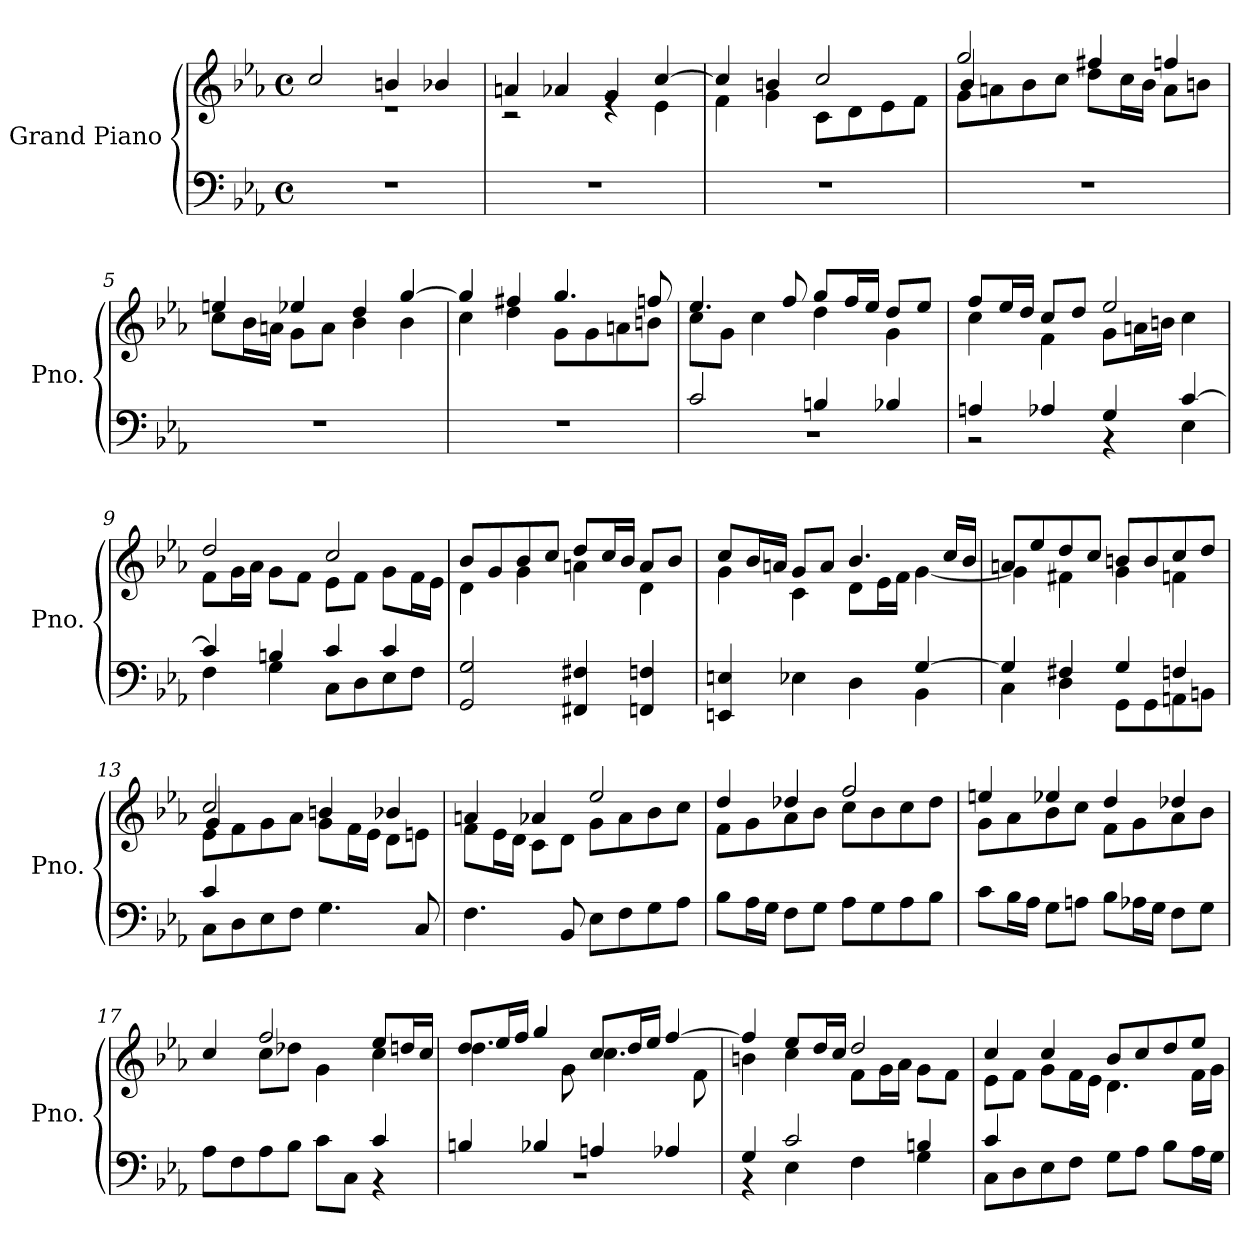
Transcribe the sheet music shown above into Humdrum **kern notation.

**kern	**kern
*part1	*part1
*staff2	*staff1
*I"Grand Piano	*
*I'Pno.	*
*clefF4	*clefG2
*k[b-e-a-]	*k[b-e-a-]
*M4/4	*M4/4
*met(c)	*met(c)
=1	=1
*	*^
1r	2cc/	1r
.	4bn/	.
.	4b-X/	.
=2	=2	=2
1r	4an/	2r
.	4a-X/	.
.	4g/	4re
.	[4cc/	4e-\
=3	=3	=3
1r	4cc/]	4f\
.	4bn/	4g\
.	2cc/	8c\L
.	.	8d\
.	.	8e-\
.	.	8f\J
=4	=4	=4
*	*	*^
1r	2gg/	8g\L	4b-/
.	.	8an\	.
.	.	8b-\	2.ryy
.	.	8cc\J	.
.	4ff#X/	8dd\L	.
.	.	16cc\L	.
.	.	16b-\JJ	.
.	4ffn/	8a\L	.
.	.	8bn\J	.
*	*	*v	*v
!!LO:LB:g=z
=5	=5	=5
1r	4een/	8cc\L
.	.	16b-\L
.	.	16an\JJ
.	4ee-X/	8g\L
.	.	8a\J
.	4dd/	4b-\
.	[4gg/	4b-\
=6	=6	=6
1r	4gg/]	4cc\
.	4ff#X/	4dd\
.	4.gg/	8g\L
.	.	8g\
.	.	8an\
.	8ffn/	8bn\J
=7	=7	=7
*^	*	*
2c/	1r	4.ee-/	8cc\L
.	.	.	8g\J
.	.	.	4cc\
.	.	8ff/	.
4Bn/	.	8gg/L	4dd\
.	.	16ff/L	.
.	.	16ee-/JJ	.
4B-X/	.	8dd/L	4g\
.	.	8ee-/J	.
!!LO:LB:g=z	!!
=8	=8	=8	=8
4An/	2r	8ff/L	4cc\
.	.	16ee-/L	.
.	.	16dd/JJ	.
4A-X/	.	8cc/L	4f\
.	.	8dd/J	.
4G/	4r	2ee-/	8g\L
.	.	.	16an\L
.	.	.	16bn\JJ
[4c/	4E-\	.	4cc\
=9	=9	=9	=9
4c/]	4F\	2dd/	8f\L
.	.	.	16g\L
.	.	.	16a-\JJ
4Bn/	4G\	.	8g\L
.	.	.	8f\J
4c/	8C\L	2cc/	8e-\L
.	8D\	.	8f\J
4c/	8E-\	.	8g\L
.	8F\J	.	16f\L
.	.	.	16e-\JJ
*v	*v	*	*
=10	=10	=10
2GG/ 2G/	8b-/L	4d\
.	8g/	.
.	8b-/	4g\
.	8cc/J	.
4FF#X/ 4F#X/	8dd/L	4an\
.	16cc/L	.
.	16b-/JJ	.
4FFn/ 4Fn/	8a/L	4d\
.	8b-/J	.
!!LO:LB:g=z	!!
=11	=11	=11
*^	*	*
4EEn/ 4En/	2.ryy	8cc/L	4g\
.	.	16b-/L	.
.	.	16an/JJ	.
4E-X\	.	8g/L	4c\
.	.	8a/J	.
4D\	.	4.b-/	8d\L
.	.	.	16e-\L
.	.	.	16f\JJ
[4G/	4BB-\	.	[4g\
.	.	16cc/LL	.
.	.	16b-/JJ	.
=12	=12	=12	=12
4G/]	4C\	8an/L	4g\]
.	.	8ee-/	.
4F#X/	4D\	8dd/	4f#X\
.	.	8cc/J	.
4G/	8GG\L	8bn/L	4g\
.	8GG\	8b/	.
4Fn/	8AAn\	8cc/	4fn\
.	8BBn\J	8dd/J	.
=13	=13	=13	=13
*	*	*	*^
4c/	8C\L	2cc/	8e-\L	4g/
.	8D\	.	8f\	.
4ryy	8E-\	.	8g\	2.ryy
.	8F\J	.	8a-\J	.
4.G\	2ryy	4bn/	8g\L	.
.	.	.	16f\L	.
.	.	.	16e-\JJ	.
.	.	4b-X/	8d\L	.
8C/	.	.	8en\J	.
*v	*v	*	*	*
*	*	*v	*v
!!LO:LB:g=z
=14	=14	=14
4.F\	4an/	8f\L
.	.	16e-\L
.	.	16d\JJ
.	4a-X/	8c\L
8BB-/	.	8d\J
8E-\L	2ee-/	8g\L
8F\	.	8a-\
8G\	.	8b-\
8A-\J	.	8cc\J
=15	=15	=15
8B-\L	4dd/	8f\L
16A-\L	.	8g\
16G\JJ	.	.
8F\L	4dd-X/	8a-\
8G\J	.	8b-\J
8A-\L	2ff/	8cc\L
8G\	.	8b-\
8A-\	.	8cc\
8B-\J	.	8dd-\J
=16	=16	=16
8c\L	4een/	8g\L
16B-\L	.	8a-\
16A-\JJ	.	.
8G\L	4ee-X/	8b-\
8An\J	.	8cc\J
8B-\L	4dd/	8f\L
16A-X\L	.	8g\
16G\JJ	.	.
8F\L	4dd-X/	8a-\
8G\J	.	8b-\J
!!LO:PB:g=z	!!
=17	=17	=17
*^	*	*
2.ryy	8A-\L	4cc/	4ryy
.	8F\	.	.
.	8A-\	2ff/	8cc\L
.	8B-\J	.	8dd-X\J
.	8c\L	.	4g\
.	8C\J	.	.
4c/	4r	8ee-/L	4cc\
.	.	16ddn/L	.
.	.	16cc/JJ	.
=18	=18	=18	=18
4Bn/	1r	8dd/L	4.dd\
.	.	16ee-/L	.
.	.	16ff/JJ	.
4B-X/	.	4gg/	.
.	.	.	8g\
4An/	.	8cc/L	4.cc\
.	.	16dd/L	.
.	.	16ee-/JJ	.
4A-X/	.	[4ff/	.
.	.	.	8f\
=19	=19	=19	=19
4G/	4r	4ff/]	4bn\
2c/	4E-\	8ee-/L	4cc\
.	.	16dd/L	.
.	.	16cc/JJ	.
.	4F\	2dd/	8f\L
.	.	.	16g\L
.	.	.	16a-\JJ
4Bn/	4G\	.	8g\L
.	.	.	8f\J
!!LO:LB:g=z	!!
=20	=20	=20	=20
4c/	8C\L	4cc/	8e-\L
.	8D\	.	8f\J
2.ryy	8E-\	4cc/	8g\L
.	8F\J	.	16f\L
.	.	.	16e-\JJ
.	8G\L	8b-/L	4.d\
.	8A-\J	8cc/	.
.	8B-\L	8dd/	.
.	16A-\L	8ee-/J	16f\LL
.	16G\JJ	.	16g\JJ
*v	*v	*	*
*	*v	*v
=	=
*-	*-
